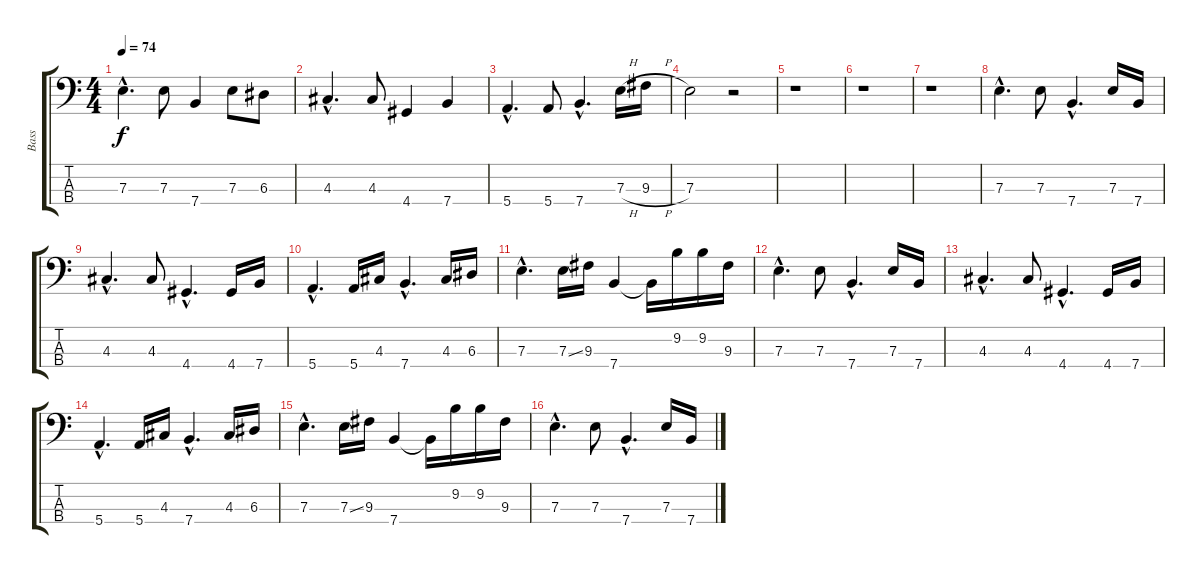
\track ("Bass" "Bass") {instrument electricbassfinger}
\staff {score tabs}
\tuning (G2 D2 A1 E1) {hide}
\ts (4 4)
\tempo 74
\clef f4
\ks c
7.3{hac}.4{d dy f} 7.3.8 7.4.4 7.3.8 6.3.8 |
4.3{hac}.4{d} 4.3.8 4.4.4 7.4.4 |
5.4{hac}.4{d} 5.4.8 7.4{hac}.4{d} 7.3{h}.16 9.3{h}.16 |
7.3.2 r.2 |
r.1 |
r.1 |
r.1 |
7.3{hac}.4{d} 7.3.8 7.4{hac}.4{d} 7.3.16 7.4.16 |
4.3{hac}.4{d} 4.3.8 4.4{hac}.4{d} 4.4.16 7.4.16 |
5.4{hac}.4{d} 5.4.16 4.3.16 7.4{hac}.4{d} 4.3.16 6.3.16 |
7.3{hac}.4{d} 7.3{ss}.16 9.3.16 7.4.4 7.4{t}.16 9.2.16 9.2.16 9.3.16 |
7.3{hac}.4{d} 7.3.8 7.4{hac}.4{d} 7.3.16 7.4.16 |
4.3{hac}.4{d} 4.3.8 4.4{hac}.4{d} 4.4.16 7.4.16 |
5.4{hac}.4{d} 5.4.16 4.3.16 7.4{hac}.4{d} 4.3.16 6.3.16 |
7.3{hac}.4{d} 7.3{ss}.16 9.3.16 7.4.4 7.4{t}.16 9.2.16 9.2.16 9.3.16 |
7.3{hac}.4{d} 7.3.8 7.4{hac}.4{d} 7.3.16 7.4.16
